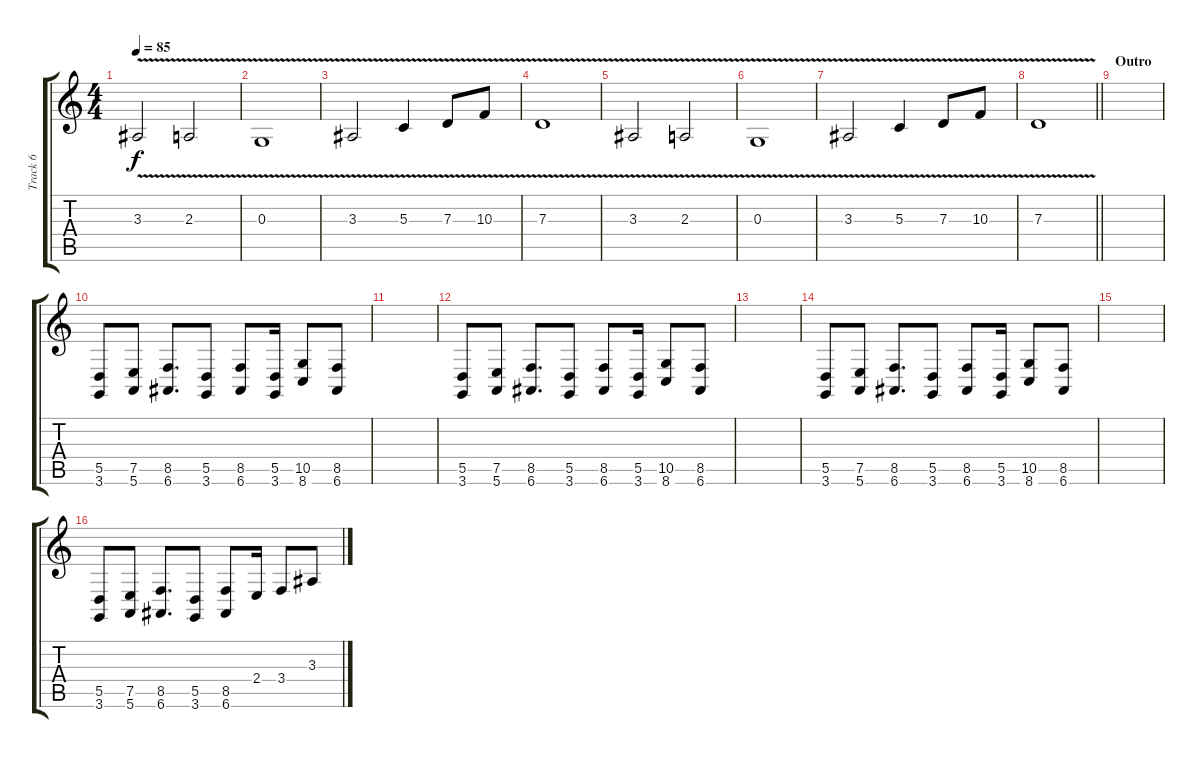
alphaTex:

\track ("Track 6" "Track 6") {instrument reedorgan}
\staff {score tabs}
\tuning (E4 B3 G3 D3 A2 E2) {hide}
\ts (4 4)
\tempo 85
\clef g2
\ks c
3.3{v}.2{dy f} 2.3{v}.2 |
0.3{v}.1 |
3.3{v}.2 5.3{v}.4 7.3{v}.8 10.3{v}.8 |
7.3{v}.1 |
3.3{v}.2 2.3{v}.2 |
0.3{v}.1 |
3.3{v}.2 5.3{v}.4 7.3{v}.8 10.3{v}.8 |
\barLineRight lightlight
7.3{v}.1 |
\section ("" "Outro")
|
(5.5 3.6).8 (7.5 5.6).8 (8.5 6.6).8{d} (5.5 3.6).8 (8.5 6.6).8 (5.5 3.6).16 (10.5 8.6).8 (8.5 6.6).8 |
|
(5.5 3.6).8 (7.5 5.6).8 (8.5 6.6).8{d} (5.5 3.6).8 (8.5 6.6).8 (5.5 3.6).16 (10.5 8.6).8 (8.5 6.6).8 |
|
(5.5 3.6).8 (7.5 5.6).8 (8.5 6.6).8{d} (5.5 3.6).8 (8.5 6.6).8 (5.5 3.6).16 (10.5 8.6).8 (8.5 6.6).8 |
|
(5.5 3.6).8 (7.5 5.6).8 (8.5 6.6).8{d} (5.5 3.6).8 (8.5 6.6).8 2.4.16 3.4.8 3.3.8
